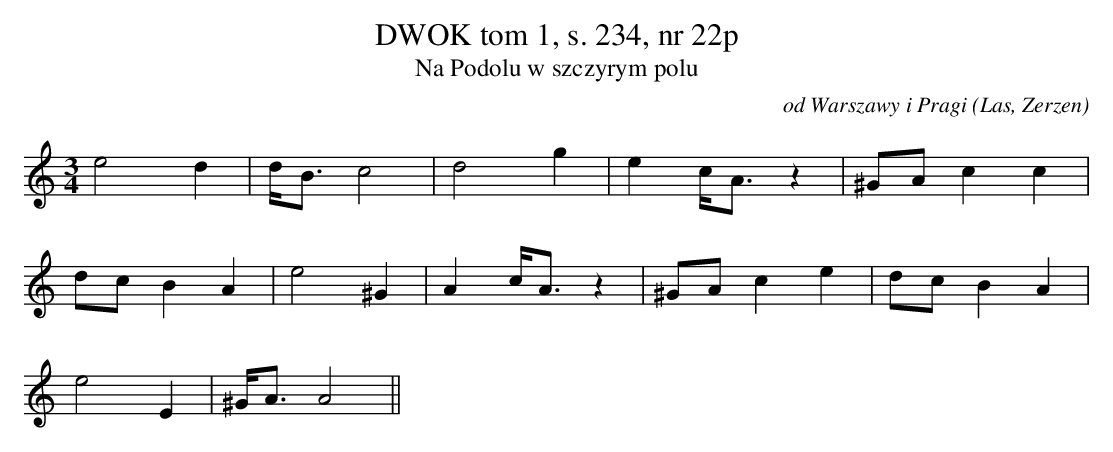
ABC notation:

X:1
T:DWOK tom 1, s. 234, nr 22p
T:Na Podolu w szczyrym polu
O:od Warszawy i Pragi (Las, Zerzen)
M:3/4
L:1/16
K:C
e8d4 | dB3c8 | d8g4 | e4cA3z4 |^G2A2c4c4 |
 d2c2B4A4 | e8^G4 | A4cA3z4 |^G2A2c4e4 | d2c2B4A4 |
 e8E4 | ^GA3A8||
